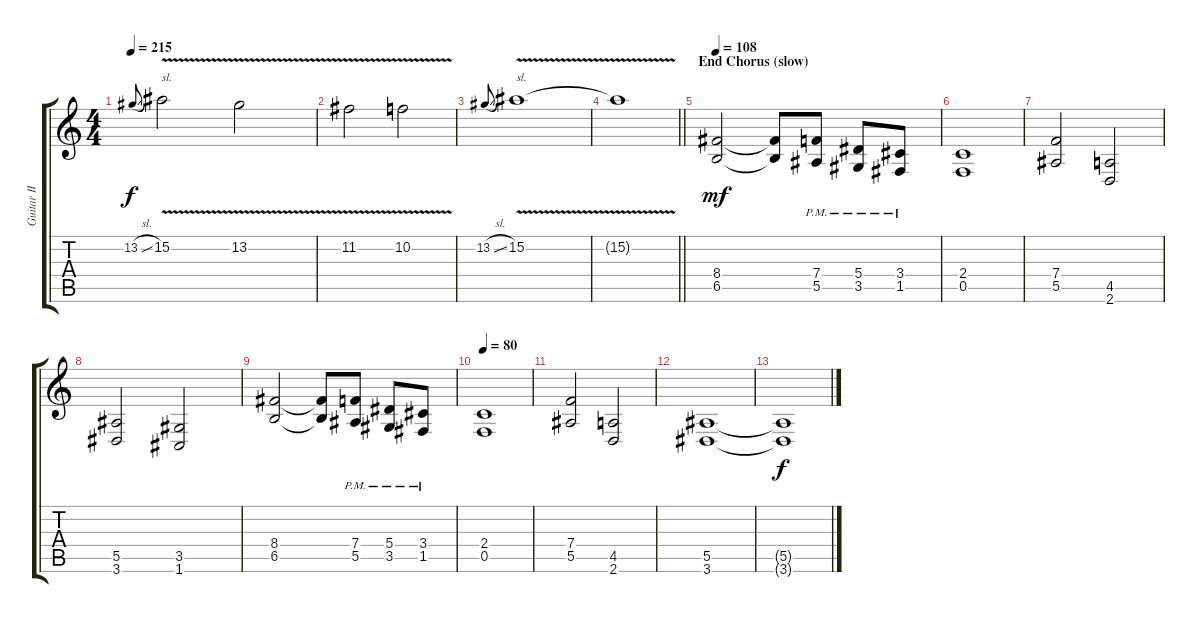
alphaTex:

\track ("Guitar II" "Guitar II") {instrument overdrivenguitar}
\staff {score tabs}
\tuning (C4 G3 Eb3 Bb2 F2 C2) {hide}
\ts (4 4)
\tempo 215
\clef g2
\ks c
13.2{sl}.8{gr onbeat dy f} 15.2{v}.2{txt "sl."} 13.2{v}.2 |
11.2{v}.2 10.2{v}.2 |
13.2{sl}.8{gr onbeat} 15.2{v}.1{txt "sl."} |
\barLineRight lightlight
15.2{t}.1 |
\section ("" "End Chorus (slow)")
\tempo 108
(8.4 6.5).2{dy mf volume 13 balance 14} (8.4{t} 6.5{t}).8 (7.4{pm} 5.5{pm}).8 (5.4{pm} 3.5{pm}).8 (3.4{pm} 1.5{pm}).8 |
(2.4 0.5).1 |
(7.4 5.5).2 (4.5 2.6).2 |
(5.5 3.6).2 (3.5 1.6).2 |
(8.4 6.5).2 (8.4{t} 6.5{t}).8 (7.4{pm} 5.5{pm}).8 (5.4{pm} 3.5{pm}).8 (3.4{pm} 1.5{pm}).8 |
\tempo 80
(2.4 0.5).1 |
(7.4 5.5).2 (4.5 2.6).2 |
(5.5 3.6).1{volume 4} |
(5.5{t} 3.6{t}).1{dy f}
